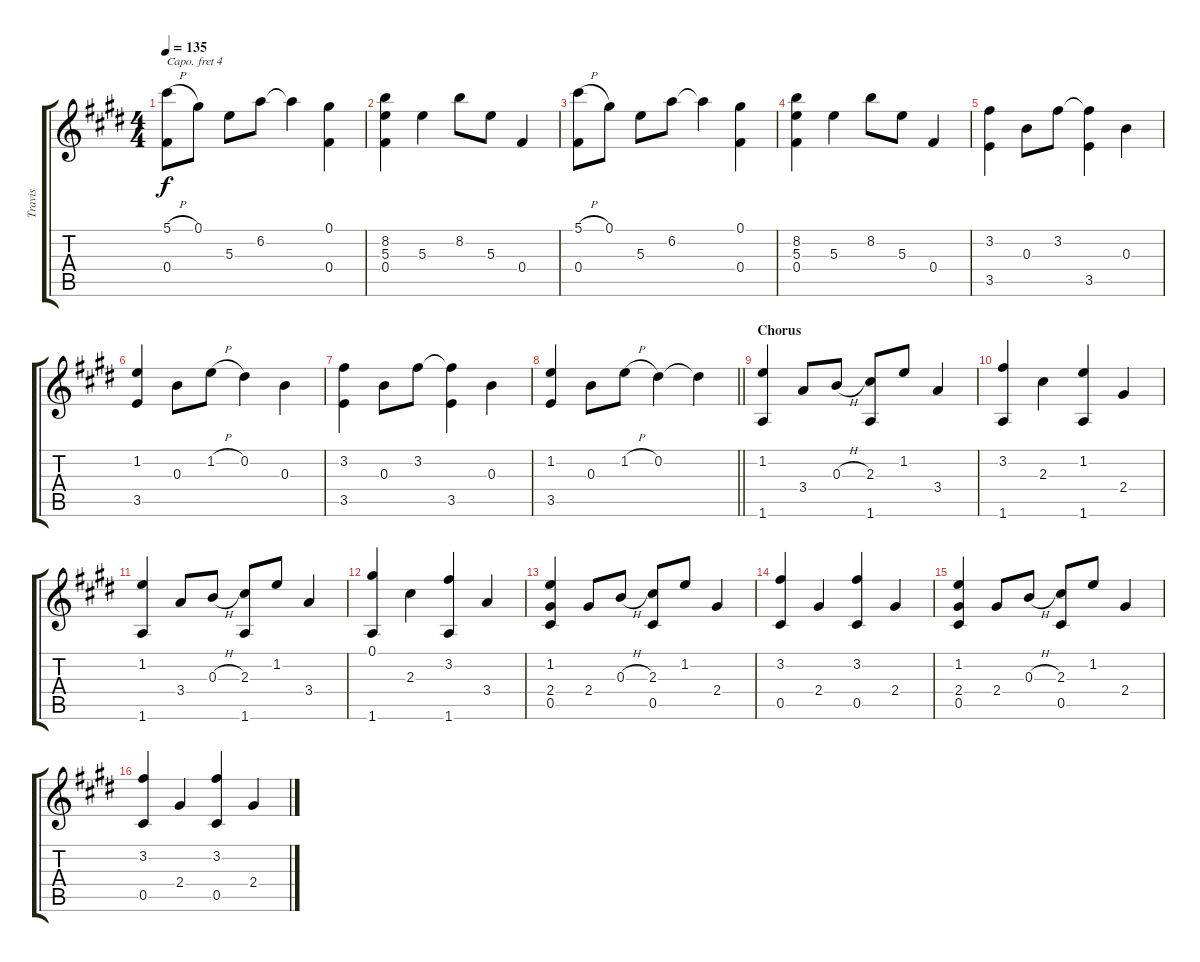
\track ("Travis" "Travis") {instrument acousticguitarsteel}
\staff {score tabs}
\capo 4
\tuning (E4 B3 G3 D3 A2 E2) {hide}
\ts (4 4)
\tempo 135
\clef g2
\ks c#minor
(5.1{h} 0.4).8{dy f} 0.1.8 5.3.8 6.2.8 6.2{t}.4 (0.1 0.4).4 |
(8.2 5.3 0.4).4 5.3.4 8.2.8 5.3.8 0.4.4 |
(5.1{h} 0.4).8 0.1.8 5.3.8 6.2.8 6.2{t}.4 (0.1 0.4).4 |
(8.2 5.3 0.4).4 5.3.4 8.2.8 5.3.8 0.4.4 |
(3.2 3.5).4 0.3.8 3.2.8 (3.2{t} 3.5).4 0.3.4 |
(1.2 3.5).4 0.3.8 1.2{h}.8 0.2.4 0.3.4 |
(3.2 3.5).4 0.3.8 3.2.8 (3.2{t} 3.5).4 0.3.4 |
\barLineRight lightlight
(1.2 3.5).4 0.3.8 1.2{h}.8 0.2.4 0.2{t}.4 |
\section ("" "Chorus")
(1.2 1.6).4 3.4.8 0.3{h}.8 (2.3 1.6).8 1.2.8 3.4.4 |
(3.2 1.6).4 2.3.4 (1.2 1.6).4 2.4.4 |
(1.2 1.6).4 3.4.8 0.3{h}.8 (2.3 1.6).8 1.2.8 3.4.4 |
(0.1 1.6).4 2.3.4 (3.2 1.6).4 3.4.4 |
(1.2 2.4 0.5).4 2.4.8 0.3{h}.8 (2.3 0.5).8 1.2.8 2.4.4 |
(3.2 0.5).4 2.4.4 (3.2 0.5).4 2.4.4 |
(1.2 2.4 0.5).4 2.4.8 0.3{h}.8 (2.3 0.5).8 1.2.8 2.4.4 |
(3.2 0.5).4 2.4.4 (3.2 0.5).4 2.4.4
